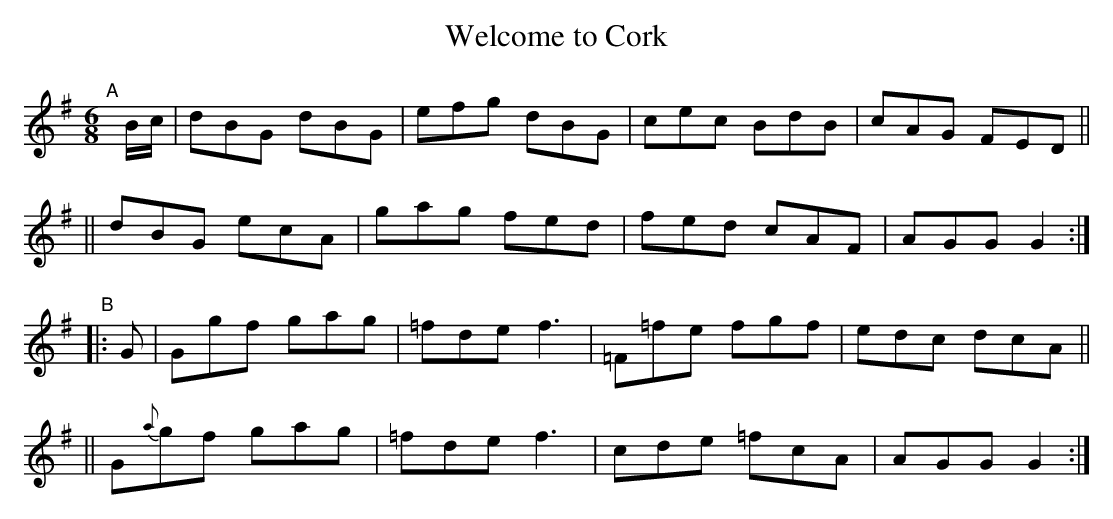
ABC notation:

X:1
T: Welcome to Cork
M: 6/8
L: 1/8
K: G
"^A"[|] B/c/ \
|  dBG dBG | efg dBG | cec BdB | cAG FED ||
|| dBG ecA | gag fed | fed cAF | AGG G2 :|
"^B"|: G \
|  Ggf    gag | =fde f3 | =F=fe fgf | edc dcA ||
|| G{a}gf gag | =fde f3 | cde  =fcA | AGG G2 :|
